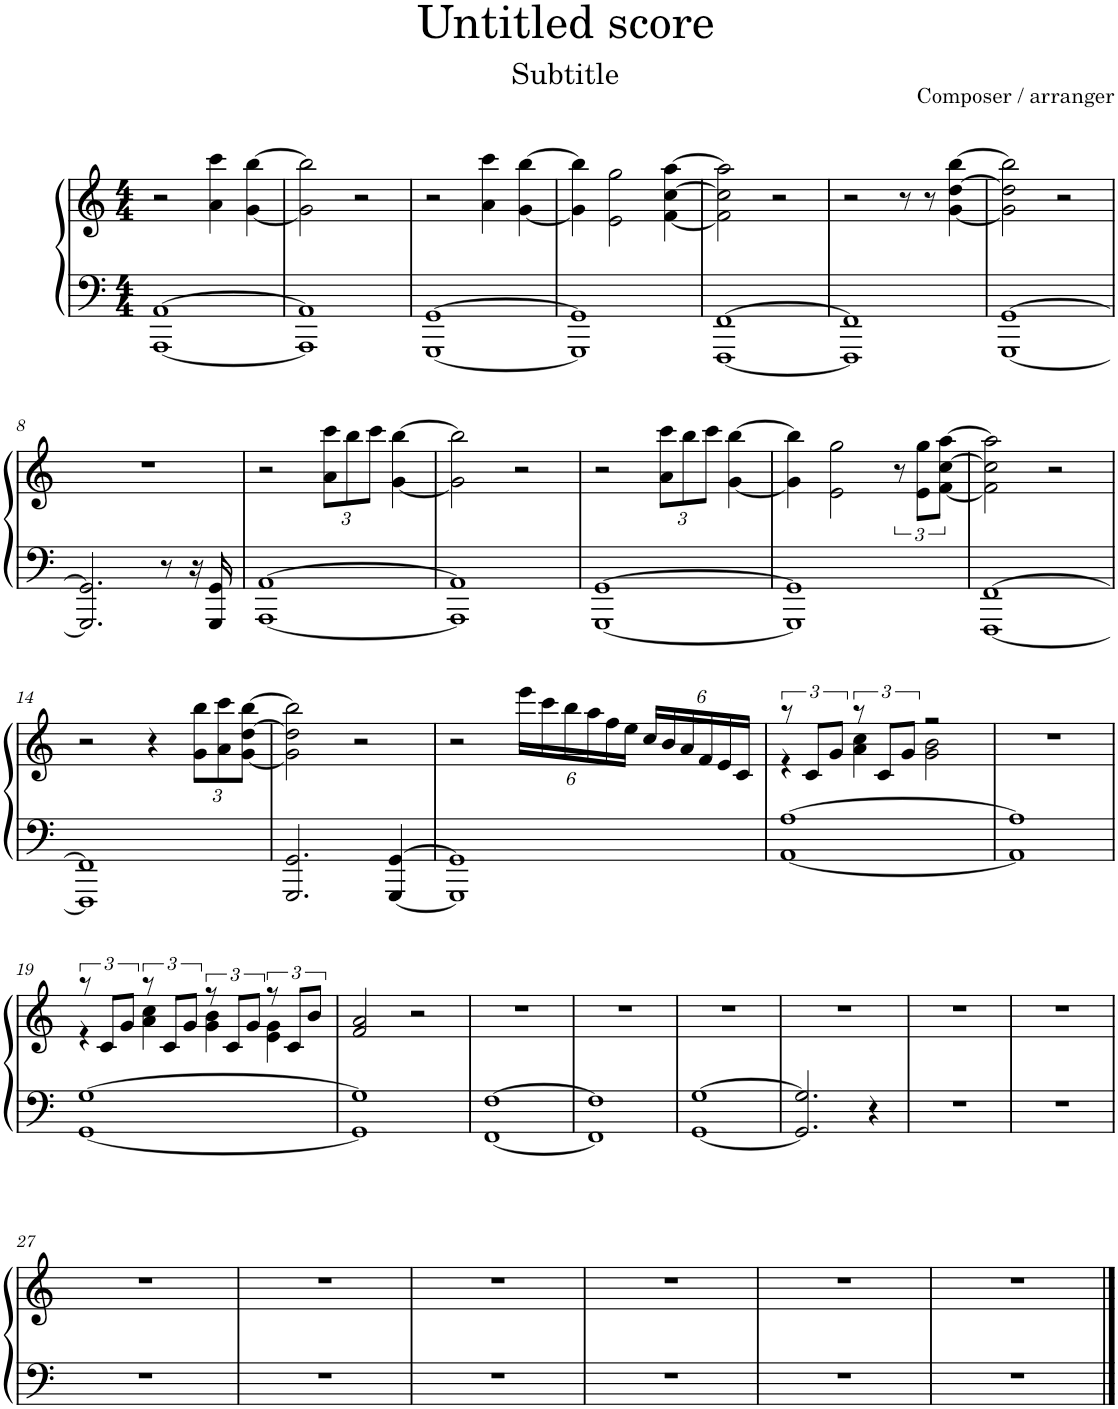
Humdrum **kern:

**kern	**kern
*part1	*part1
*staff2	*staff1
*I"Piano	*
*I'Pno.	*
*clefF4	*clefG2
*k[]	*k[]
*M4/4	*M4/4
=1	=1
[1AAA [1AA	2r
.	4a\ 4ccc\
.	[4g\ [4bb\
=2	=2
1AAA] 1AA]	2g\] 2bb\]
.	2r
=3	=3
[1GGG [1GG	2r
.	4a\ 4ccc\
.	[4g\ [4bb\
=4	=4
1GGG] 1GG]	4g\] 4bb\]
.	2e\ 2gg\
.	[4f\ [4cc\ [4aa\
=5	=5
[1FFF [1FF	2f\] 2cc\] 2aa\]
.	2r
=6	=6
1FFF] 1FF]	2r
.	8r
.	8r
.	[4g\ [4dd\ [4bb\
=7	=7
[1GGG [1GG	2g\] 2dd\] 2bb\]
.	2r
!!LO:LB:g=z
=8	=8
2.GGG/] 2.GG/]	1r
8r	.
16r	.
16GGG/ 16GG/	.
=9	=9
[1AAA [1AA	2r
*	*Xbrackettup
.	12a\ 12ccc\L
.	12bb\
.	12ccc\J
.	[4g\ [4bb\
=10	=10
1AAA] 1AA]	2g\] 2bb\]
.	2r
=11	=11
[1GGG [1GG	2r
.	12a\ 12ccc\L
.	12bb\
.	12ccc\J
.	[4g\ [4bb\
=12	=12
1GGG] 1GG]	4g\] 4bb\]
.	2e\ 2gg\
*	*brackettup
.	12r
.	12e\ 12gg\L
.	[12f\ [12cc\ [12aa\J
=13	=13
[1FFF [1FF	2f\] 2cc\] 2aa\]
.	2r
!!LO:LB:g=z
=14	=14
1FFF] 1FF]	2r
.	4r
*	*Xbrackettup
.	12g\ 12bb\L
.	12a\ 12ccc\
.	[12g\ [12dd\ [12bb\J
=15	=15
2.GGG/ 2.GG/	2g\] 2dd\] 2bb\]
.	2r
[4GGG/ [4GG/	.
=16	=16
1GGG] 1GG]	2r
.	24eee\LL
.	24ccc\
.	24bb\
.	24aa\
.	24ff\
.	24ee\JJ
.	24cc/LL
.	24b/
.	24a/
.	24f/
.	24e/
.	24c/JJ
=17	=17
*	*brackettup
*	*^
[1AA [1A	12r	4r
.	12c/L	.
.	12g/J	.
.	12r	4a\ 4cc\
.	12c/L	.
.	12g/J	.
.	2r	2g\ 2b\
*	*v	*v
=18	=18
1AA] 1A]	1r
!!LO:LB:g=z
=19	=19
*	*^
[1GG [1G	12r	4r
.	12c/L	.
.	12g/J	.
.	12r	4a\ 4cc\
.	12c/L	.
.	12g/J	.
.	12r	4g\ 4b\
.	12c/L	.
.	12g/J	.
.	12r	4e\ 4g\
.	12c/L	.
.	12b/J	.
*	*v	*v
=20	=20
1GG] 1G]	2f/ 2a/
.	2r
=21	=21
[1FF [1F	1r
=22	=22
1FF] 1F]	1r
=23	=23
[1GG [1G	1r
=24	=24
2.GG/] 2.G/]	1r
4r	.
=25	=25
1r	1r
=26	=26
1r	1r
!!LO:LB:g=z
=27	=27
1r	1r
=28	=28
1r	1r
=29	=29
1r	1r
=30	=30
1r	1r
=31	=31
1r	1r
=32	=32
1r	1r
==	==
*-	*-
